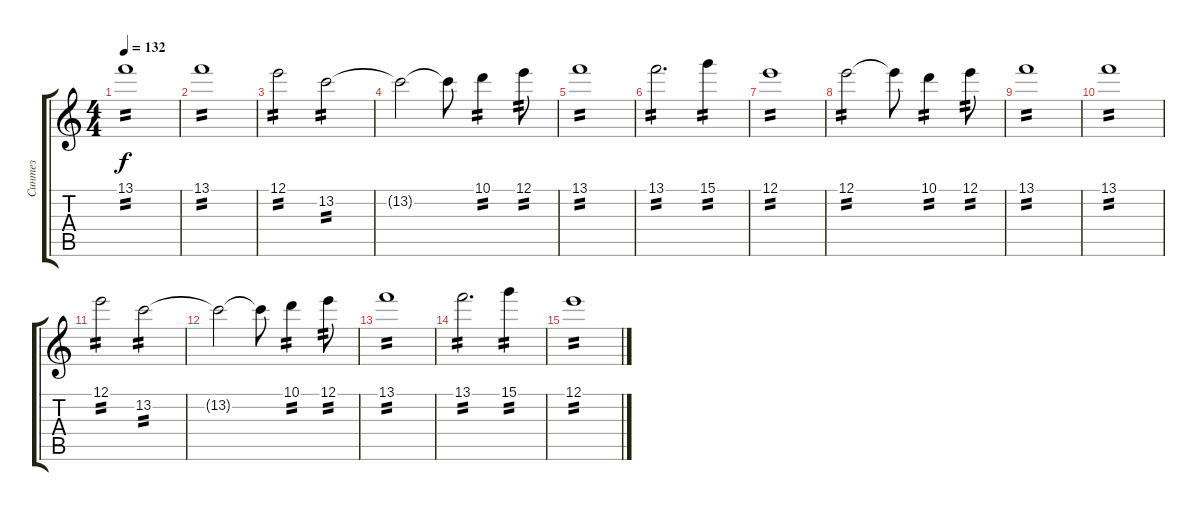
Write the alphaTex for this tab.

\track ("Синтез" "Синтез") {instrument overdrivenguitar}
\staff {score tabs}
\tuning (E4 B3 G3 D3 A2 E2) {hide}
\ts (4 4)
\tempo 132
\clef g2
\ks c
13.1.1{tp 2 dy f} |
13.1.1{tp 2} |
12.1.2{tp 2} 13.2.2{tp 2} |
13.2{t}.2 13.2{t}.8 10.1.4{tp 2} 12.1.8{tp 2} |
13.1.1{tp 2} |
13.1.2{d tp 2} 15.1.4{tp 2} |
12.1.1{tp 2} |
12.1.2{tp 2} 12.1{t}.8 10.1.4{tp 2} 12.1.8{tp 2} |
13.1.1{tp 2} |
13.1.1{tp 2} |
12.1.2{tp 2} 13.2.2{tp 2} |
13.2{t}.2 13.2{t}.8 10.1.4{tp 2} 12.1.8{tp 2} |
13.1.1{tp 2} |
13.1.2{d tp 2} 15.1.4{tp 2} |
12.1.1{tp 2}
